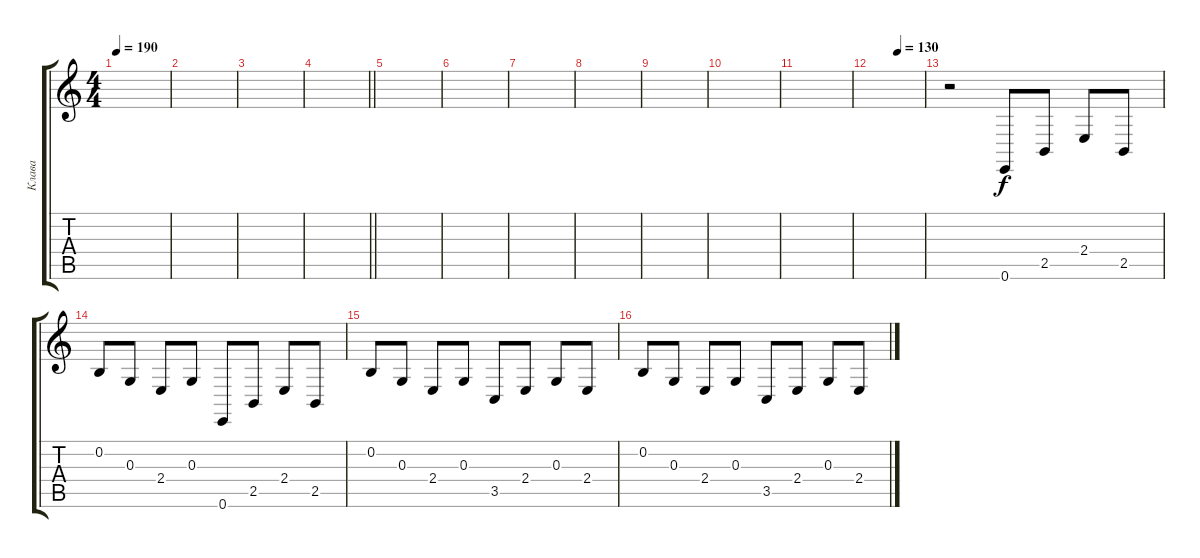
\track ("Клава" "Клава") {instrument acousticgrandpiano}
\staff {score tabs}
\tuning (E4 B3 G3 D3 A2 E2) {hide}
\ts (4 4)
\tempo 190
\clef g2
\ks c
|
|
|
\barLineRight lightlight
|
|
|
|
|
|
|
|
\tempo (130 0.5)
|
r.2 0.6.8 2.5.8 2.4.8 2.5.8 |
0.2.8 0.3.8 2.4.8 0.3.8 0.6.8 2.5.8 2.4.8 2.5.8 |
0.2.8 0.3.8 2.4.8 0.3.8 3.5.8 2.4.8 0.3.8 2.4.8 |
0.2.8 0.3.8 2.4.8 0.3.8 3.5.8 2.4.8 0.3.8 2.4.8
